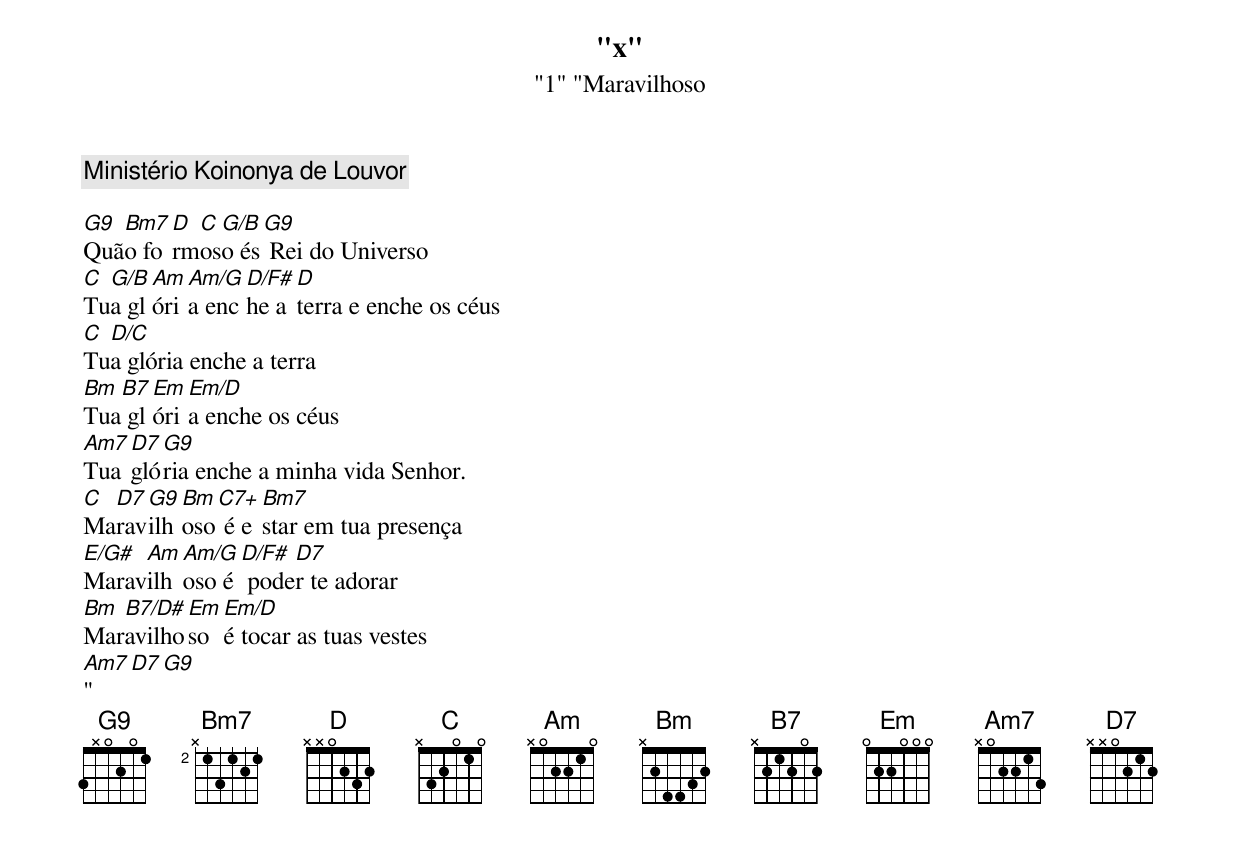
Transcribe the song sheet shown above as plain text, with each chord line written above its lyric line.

"x"
"1" "Maravilhoso
Ministério Koinonya de Louvor

G9 Bm7 D C G/B G9
Quão formoso és Rei do Universo
C G/B Am Am/G D/F# D
Tua glória enche a terra e enche os céus
C D/C
Tua glória enche a terra
Bm B7 Em Em/D
Tua glória enche os céus
Am7 D7 G9
Tua glória enche a minha vida Senhor.
C D7 G9 Bm C7+ Bm7
Maravilhoso é estar em tua presença
E/G# Am Am/G D/F# D7
Maravilhoso é poder te adorar
Bm B7/D# Em Em/D
Maravilhoso é tocar as tuas vestes
Am7 D7 G9
"
